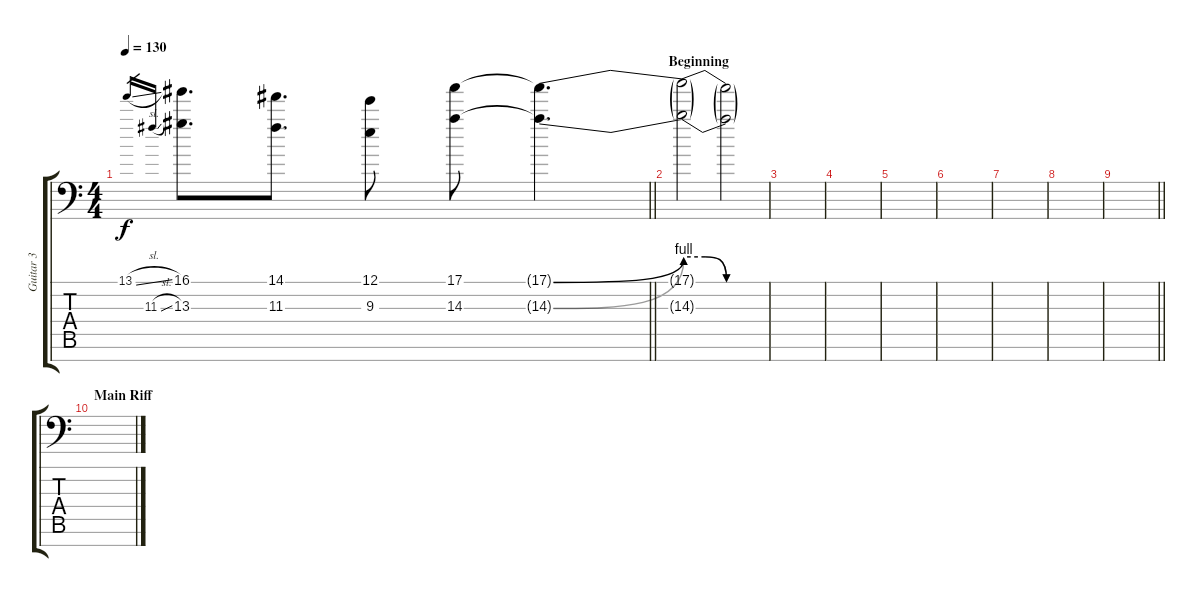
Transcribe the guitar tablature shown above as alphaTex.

\track ("Guitar 3" "Guitar 3") {instrument overdrivenguitar}
\staff {score tabs}
\tuning (E4 B3 G3 D3 A2 E2 A1) {hide}
\ts (4 4)
\tempo 130
\clef f4
\barLineRight lightlight
\ks c
13.1{sl}.16{gr dy f} 11.3{sl}.16{gr} (16.1 13.3).8{d} (14.1 11.3).8{d} (12.1 9.3).8 (17.1 14.3).8 (17.1{be (bend 0 0 60 4) t} 14.3{be (bend 0 0 60 4) t}).4{d} |
\section ("" "Beginning")
(17.1{be (custom 0 4 15 4 30 0 60 0) t} 14.3{be (custom 0 4 15 4 30 0 60 0) t}).2 (17.1{t} 14.3{t}).2{volume 0} |
|
|
|
|
|
|
\barLineRight lightlight
|
\section ("" "Main Riff")
